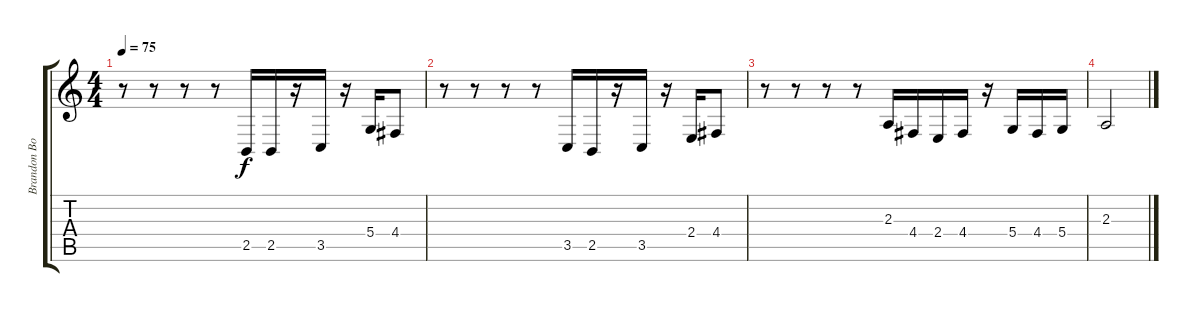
\track ("Brandon Boyd" "Brandon Bo") {instrument viola}
\staff {score tabs}
\tuning (E4 B3 G3 D3 A2 E2) {hide}
\ts (4 4)
\tempo 75
\clef g2
\ks c
r.8{dy f} r.8 r.8 r.8 2.5.16 2.5.16 r.16 3.5.16 r.16 5.4.16 4.4.8 |
r.8 r.8 r.8 r.8 3.5.16 2.5.16 r.16 3.5.16 r.16 2.4.16 4.4.8 |
r.8 r.8 r.8 r.8 2.3.16 4.4.16 2.4.16 4.4.16 r.16 5.4.16 4.4.16 5.4.16 |
2.3.2
